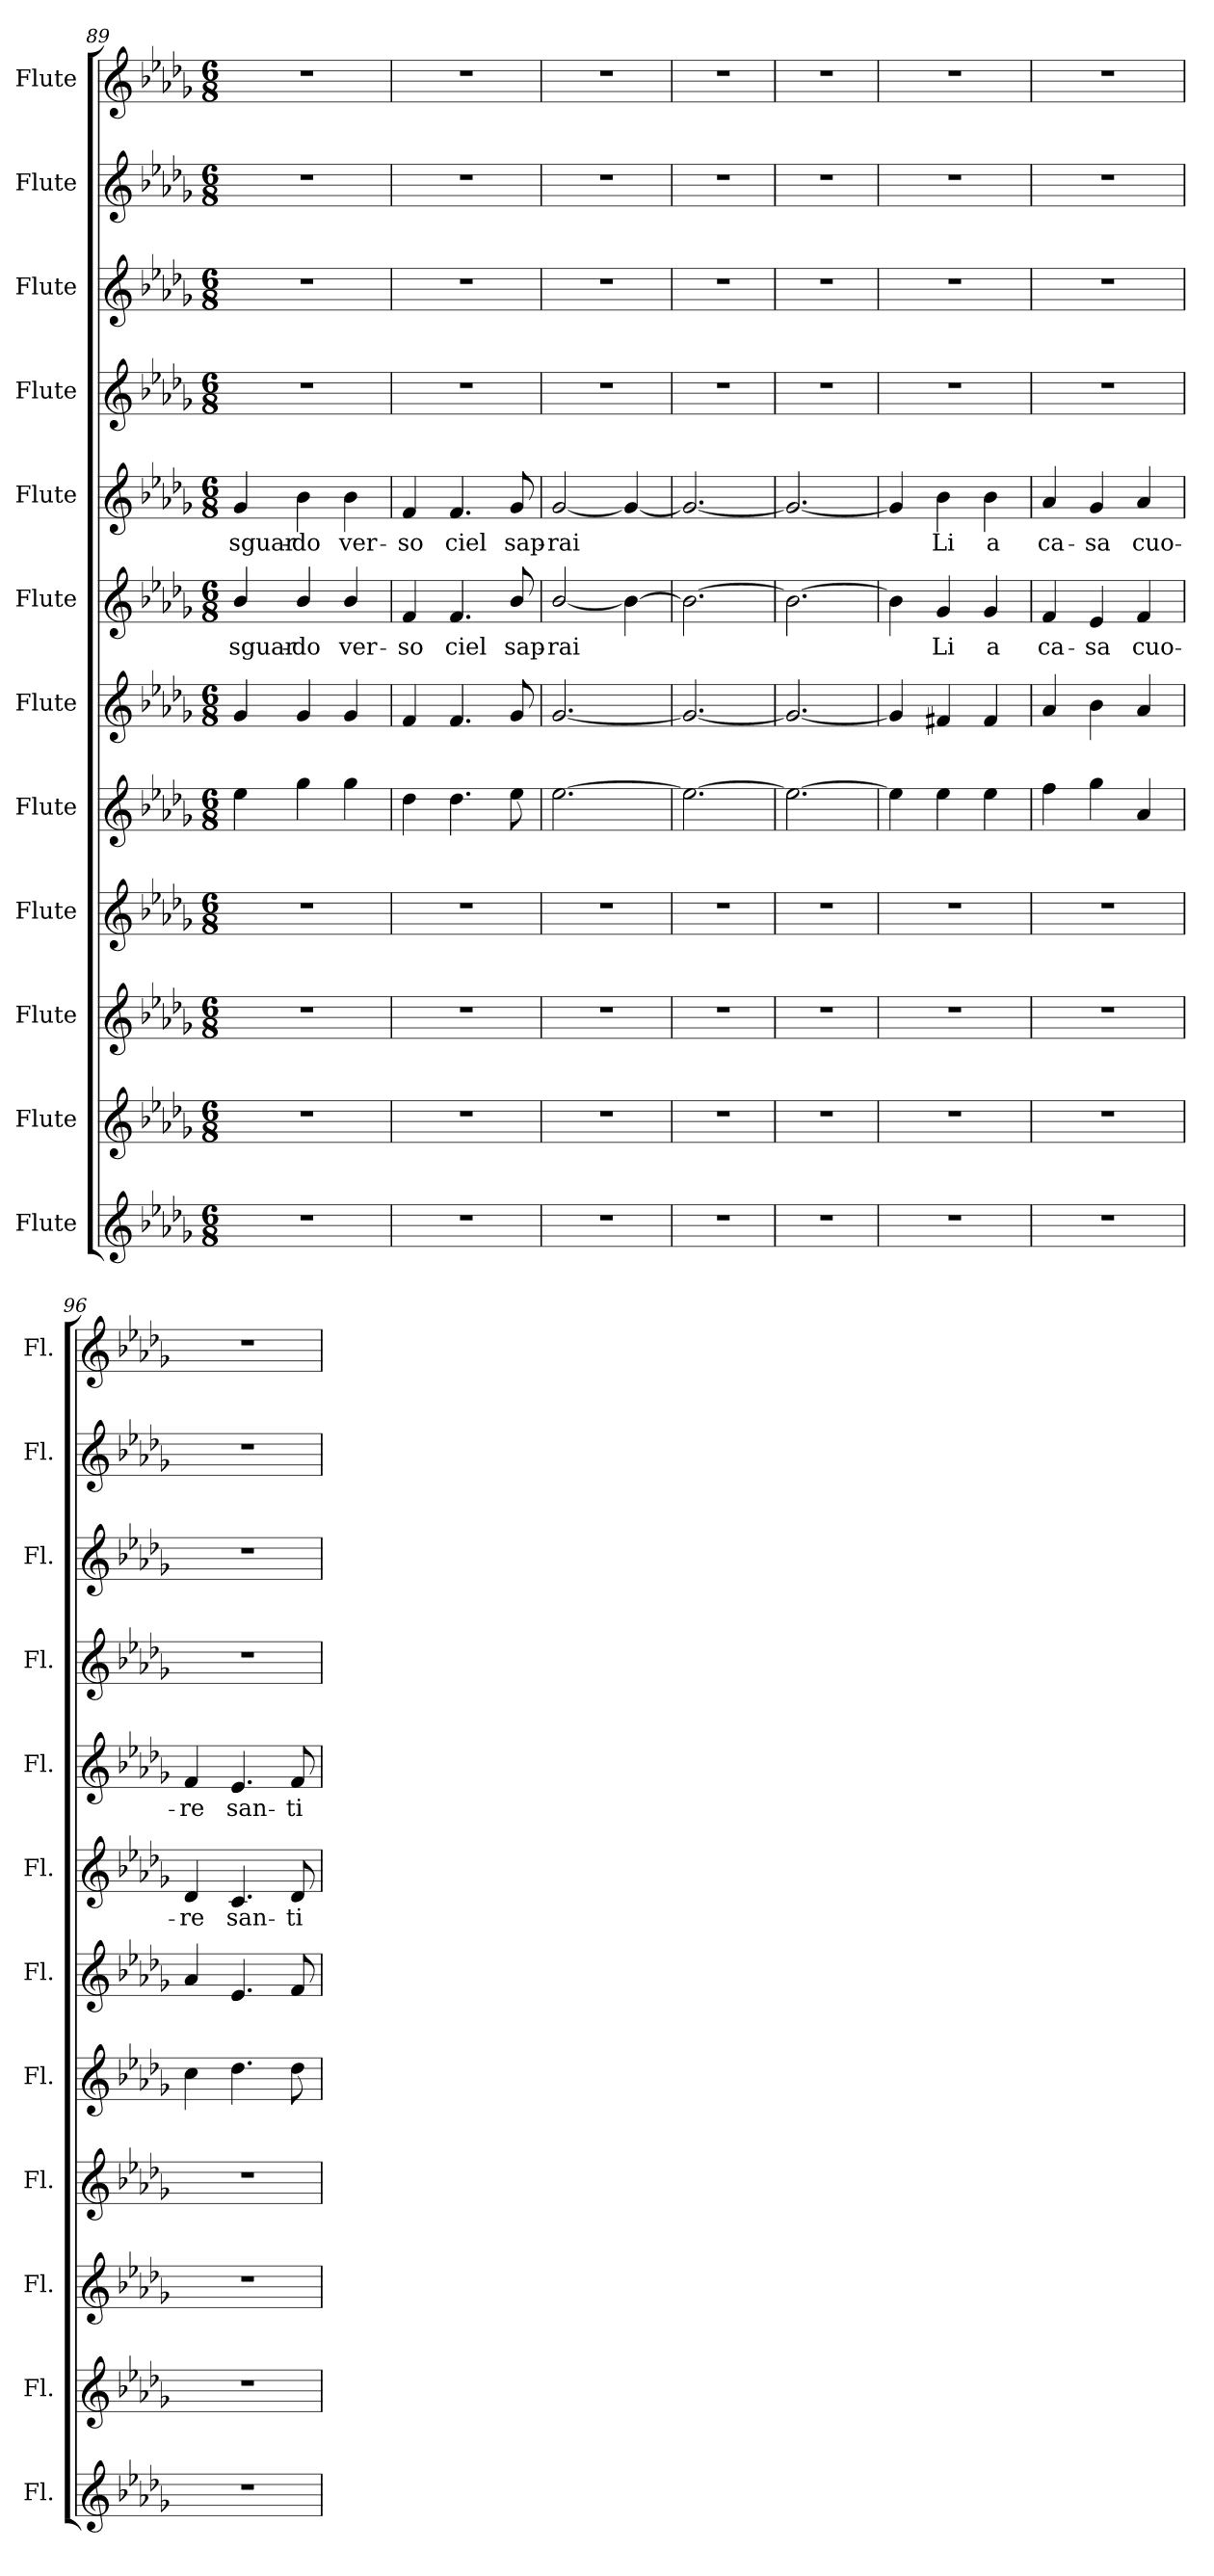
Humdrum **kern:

**kern	**kern	**kern	**kern	**kern	**kern	**kern	**text	**kern	**text	**kern	**kern	**kern	**kern
*part12	*part11	*part10	*part9	*part8	*part7	*part6	*part6	*part5	*part5	*part4	*part3	*part2	*part1
*staff12	*staff11	*staff10	*staff9	*staff8	*staff7	*staff6	*staff6	*staff5	*staff5	*staff4	*staff3	*staff2	*staff1
*I"Flute	*I"Flute	*I"Flute	*I"Flute	*I"Flute	*I"Flute	*I"Flute	*	*I"Flute	*	*I"Flute	*I"Flute	*I"Flute	*I"Flute
*I'Fl.	*I'Fl.	*I'Fl.	*I'Fl.	*I'Fl.	*I'Fl.	*I'Fl.	*	*I'Fl.	*	*I'Fl.	*I'Fl.	*I'Fl.	*I'Fl.
*clefG2	*clefG2	*clefG2	*clefG2	*clefG2	*clefG2	*clefG2	*	*clefG2	*	*clefG2	*clefG2	*clefG2	*clefG2
*k[b-e-a-d-g-]	*k[b-e-a-d-g-]	*k[b-e-a-d-g-]	*k[b-e-a-d-g-]	*k[b-e-a-d-g-]	*k[b-e-a-d-g-]	*k[b-e-a-d-g-]	*	*k[b-e-a-d-g-]	*	*k[b-e-a-d-g-]	*k[b-e-a-d-g-]	*k[b-e-a-d-g-]	*k[b-e-a-d-g-]
*M6/8	*M6/8	*M6/8	*M6/8	*M6/8	*M6/8	*M6/8	*	*M6/8	*	*M6/8	*M6/8	*M6/8	*M6/8
=89	=89	=89	=89	=89	=89	=89	=89	=89	=89	=89	=89	=89	=89
2.r	2.r	2.r	2.r	4ee-\	4g-/	4b-/	sguar-	4g-/	sguar-	2.r	2.r	2.r	2.r
.	.	.	.	4gg-\	4g-/	4b-/	-do	4b-\	-do	.	.	.	.
.	.	.	.	4gg-\	4g-/	4b-/	ver-	4b-\	ver-	.	.	.	.
=90	=90	=90	=90	=90	=90	=90	=90	=90	=90	=90	=90	=90	=90
2.r	2.r	2.r	2.r	4dd-\	4f/	4f/	-so	4f/	-so	2.r	2.r	2.r	2.r
.	.	.	.	4.dd-\	4.f/	4.f/	ciel	4.f/	ciel	.	.	.	.
.	.	.	.	8ee-\	8g-/	8b-/	sap-	8g-/	sap-	.	.	.	.
=91	=91	=91	=91	=91	=91	=91	=91	=91	=91	=91	=91	=91	=91
2.r	2.r	2.r	2.r	[2.ee-\	[2.g-/	[2b-/	-rai	[2g-/	-rai	2.r	2.r	2.r	2.r
.	.	.	.	.	.	4b-\_	.	4g-/_	.	.	.	.	.
=92	=92	=92	=92	=92	=92	=92	=92	=92	=92	=92	=92	=92	=92
2.r	2.r	2.r	2.r	2.ee-\_	2.g-/_	2.b-\_	.	2.g-/_	.	2.r	2.r	2.r	2.r
=93	=93	=93	=93	=93	=93	=93	=93	=93	=93	=93	=93	=93	=93
2.r	2.r	2.r	2.r	2.ee-\_	2.g-/_	2.b-\_	.	2.g-/_	.	2.r	2.r	2.r	2.r
=94	=94	=94	=94	=94	=94	=94	=94	=94	=94	=94	=94	=94	=94
2.r	2.r	2.r	2.r	4ee-\]	4g-/]	4b-\]	.	4g-/]	.	2.r	2.r	2.r	2.r
.	.	.	.	4ee-\	4f#X/	4g-/	Li	4b-\	Li	.	.	.	.
.	.	.	.	4ee-\	4f#/	4g-/	a	4b-\	a	.	.	.	.
=95	=95	=95	=95	=95	=95	=95	=95	=95	=95	=95	=95	=95	=95
2.r	2.r	2.r	2.r	4ff\	4a-/	4f/	ca-	4a-/	ca-	2.r	2.r	2.r	2.r
.	.	.	.	4gg-\	4b-\	4e-/	-sa	4g-/	-sa	.	.	.	.
.	.	.	.	4a-/	4a-/	4f/	cuo-	4a-/	cuo-	.	.	.	.
=96	=96	=96	=96	=96	=96	=96	=96	=96	=96	=96	=96	=96	=96
2.r	2.r	2.r	2.r	4cc\	4a-/	4d-/	-re	4f/	-re	2.r	2.r	2.r	2.r
.	.	.	.	4.dd-\	4.e-/	4.c/	san-	4.e-/	san-	.	.	.	.
.	.	.	.	8dd-\	8f/	8d-/	-ti	8f/	-ti	.	.	.	.
=	=	=	=	=	=	=	=	=	=	=	=	=	=
*-	*-	*-	*-	*-	*-	*-	*-	*-	*-	*-	*-	*-	*-
